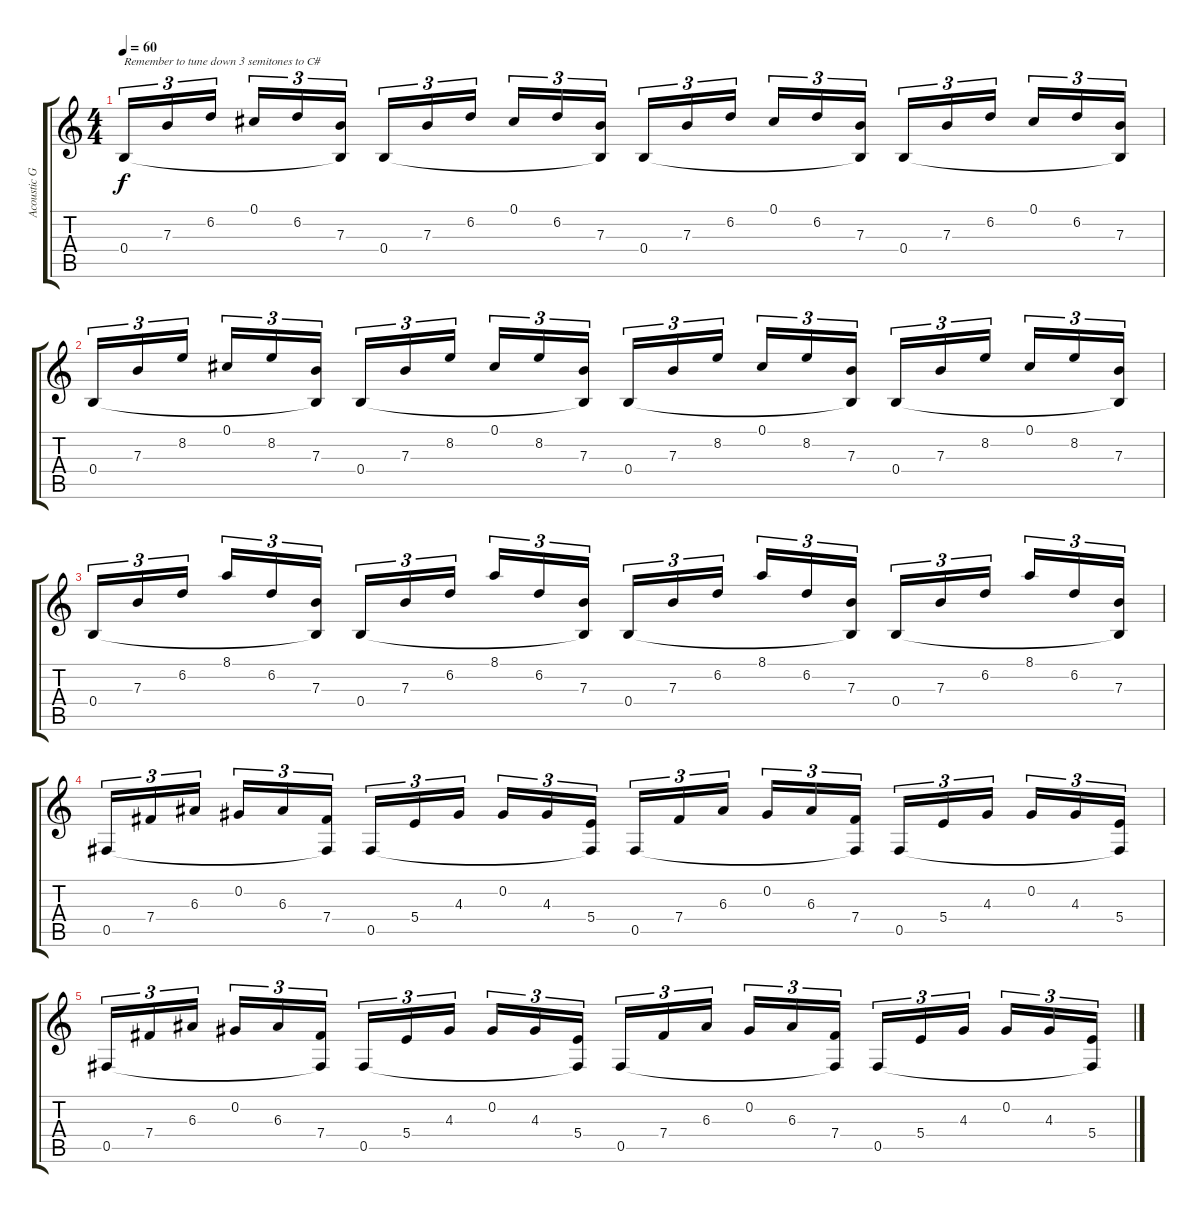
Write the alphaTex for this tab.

\track ("Acoustic Guitar" "Acoustic G") {instrument acousticguitarnylon}
\staff {score tabs}
\tuning (Db4 Ab3 E3 B2 Gb2 Db2) {hide}
\ts (4 4)
\tempo 60
\clef g2
\ks c
0.4.16{tu (3 2) txt "Remember to tune down 3 semitones to C#" dy f instrument acousticguitarnylon} 7.3.16{tu (3 2)} 6.2.16{tu (3 2)} 0.1.16{tu (3 2)} 6.2.16{tu (3 2)} (7.3 0.4{t}).16{tu (3 2)} 0.4.16{tu (3 2)} 7.3.16{tu (3 2)} 6.2.16{tu (3 2)} 0.1.16{tu (3 2)} 6.2.16{tu (3 2)} (7.3 0.4{t}).16{tu (3 2)} 0.4.16{tu (3 2)} 7.3.16{tu (3 2)} 6.2.16{tu (3 2)} 0.1.16{tu (3 2)} 6.2.16{tu (3 2)} (7.3 0.4{t}).16{tu (3 2)} 0.4.16{tu (3 2)} 7.3.16{tu (3 2)} 6.2.16{tu (3 2)} 0.1.16{tu (3 2)} 6.2.16{tu (3 2)} (7.3 0.4{t}).16{tu (3 2)} |
0.4.16{tu (3 2)} 7.3.16{tu (3 2)} 8.2.16{tu (3 2)} 0.1.16{tu (3 2)} 8.2.16{tu (3 2)} (7.3 0.4{t}).16{tu (3 2)} 0.4.16{tu (3 2)} 7.3.16{tu (3 2)} 8.2.16{tu (3 2)} 0.1.16{tu (3 2)} 8.2.16{tu (3 2)} (7.3 0.4{t}).16{tu (3 2)} 0.4.16{tu (3 2)} 7.3.16{tu (3 2)} 8.2.16{tu (3 2)} 0.1.16{tu (3 2)} 8.2.16{tu (3 2)} (7.3 0.4{t}).16{tu (3 2)} 0.4.16{tu (3 2)} 7.3.16{tu (3 2)} 8.2.16{tu (3 2)} 0.1.16{tu (3 2)} 8.2.16{tu (3 2)} (7.3 0.4{t}).16{tu (3 2)} |
0.4.16{tu (3 2)} 7.3.16{tu (3 2)} 6.2.16{tu (3 2)} 8.1.16{tu (3 2)} 6.2.16{tu (3 2)} (7.3 0.4{t}).16{tu (3 2)} 0.4.16{tu (3 2)} 7.3.16{tu (3 2)} 6.2.16{tu (3 2)} 8.1.16{tu (3 2)} 6.2.16{tu (3 2)} (7.3 0.4{t}).16{tu (3 2)} 0.4.16{tu (3 2)} 7.3.16{tu (3 2)} 6.2.16{tu (3 2)} 8.1.16{tu (3 2)} 6.2.16{tu (3 2)} (7.3 0.4{t}).16{tu (3 2)} 0.4.16{tu (3 2)} 7.3.16{tu (3 2)} 6.2.16{tu (3 2)} 8.1.16{tu (3 2)} 6.2.16{tu (3 2)} (7.3 0.4{t}).16{tu (3 2)} |
0.5.16{tu (3 2)} 7.4.16{tu (3 2)} 6.3.16{tu (3 2)} 0.2.16{tu (3 2)} 6.3.16{tu (3 2)} (7.4 0.5{t}).16{tu (3 2)} 0.5.16{tu (3 2)} 5.4.16{tu (3 2)} 4.3.16{tu (3 2)} 0.2.16{tu (3 2)} 4.3.16{tu (3 2)} (5.4 0.5{t}).16{tu (3 2)} 0.5.16{tu (3 2)} 7.4.16{tu (3 2)} 6.3.16{tu (3 2)} 0.2.16{tu (3 2)} 6.3.16{tu (3 2)} (7.4 0.5{t}).16{tu (3 2)} 0.5.16{tu (3 2)} 5.4.16{tu (3 2)} 4.3.16{tu (3 2)} 0.2.16{tu (3 2)} 4.3.16{tu (3 2)} (5.4 0.5{t}).16{tu (3 2)} |
0.5.16{tu (3 2)} 7.4.16{tu (3 2)} 6.3.16{tu (3 2)} 0.2.16{tu (3 2)} 6.3.16{tu (3 2)} (7.4 0.5{t}).16{tu (3 2)} 0.5.16{tu (3 2)} 5.4.16{tu (3 2)} 4.3.16{tu (3 2)} 0.2.16{tu (3 2)} 4.3.16{tu (3 2)} (5.4 0.5{t}).16{tu (3 2)} 0.5.16{tu (3 2)} 7.4.16{tu (3 2)} 6.3.16{tu (3 2)} 0.2.16{tu (3 2)} 6.3.16{tu (3 2)} (7.4 0.5{t}).16{tu (3 2)} 0.5.16{tu (3 2)} 5.4.16{tu (3 2)} 4.3.16{tu (3 2)} 0.2.16{tu (3 2)} 4.3.16{tu (3 2)} (5.4 0.5{t}).16{tu (3 2)}
